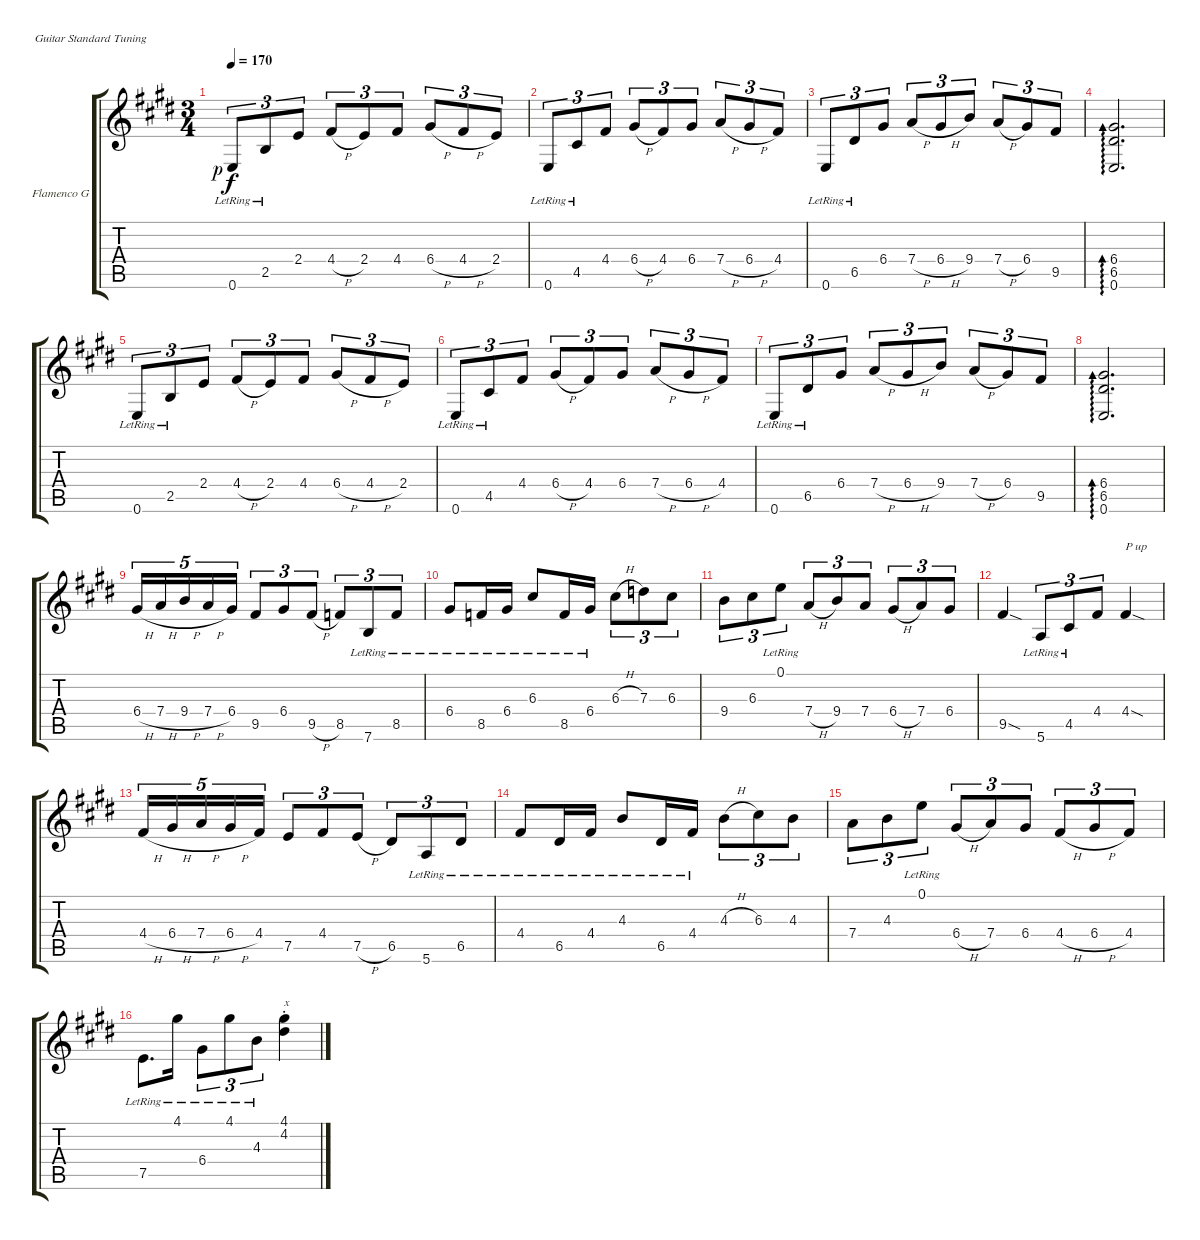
\defaultSystemsLayout 4
\bracketExtendMode groupsimilarinstruments
\firstSystemTrackNameOrientation horizontal
\otherSystemsTrackNameOrientation horizontal
\track ("Flamenco Guitar" "Flamenco G") {instrument acousticguitarnylon}
\staff {score tabs}
\tuning (E4 B3 G3 D3 A2 E2)
\ts (3 4)
\tempo 170
\clef g2
\ks e
0.6{lr rf 1}.8{tu (3 2) dy f instrument acousticguitarnylon} 2.5{lr}.8{tu (3 2)} 2.4.8{tu (3 2)} 4.4{h}.8{tu (3 2)} 2.4.8{tu (3 2)} 4.4.8{tu (3 2)} 6.4{h}.8{tu (3 2)} 4.4{h}.8{tu (3 2)} 2.4.8{tu (3 2)} |
0.6{lr}.8{tu (3 2)} 4.5{lr}.8{tu (3 2)} 4.4.8{tu (3 2)} 6.4{h}.8{tu (3 2)} 4.4.8{tu (3 2)} 6.4.8{tu (3 2)} 7.4{h}.8{tu (3 2)} 6.4{h}.8{tu (3 2)} 4.4.8{tu (3 2)} |
0.6{lr}.8{tu (3 2)} 6.5{lr}.8{tu (3 2)} 6.4.8{tu (3 2)} 7.4{h}.8{tu (3 2)} 6.4{h}.8{tu (3 2)} 9.4.8{tu (3 2)} 7.4{h}.8{tu (3 2)} 6.4.8{tu (3 2)} 9.5.8{tu (3 2)} |
(0.6 6.5 6.4).2{d ad 0} |
0.6{lr}.8{tu (3 2)} 2.5{lr}.8{tu (3 2)} 2.4.8{tu (3 2)} 4.4{h}.8{tu (3 2)} 2.4.8{tu (3 2)} 4.4.8{tu (3 2)} 6.4{h}.8{tu (3 2)} 4.4{h}.8{tu (3 2)} 2.4.8{tu (3 2)} |
0.6{lr}.8{tu (3 2)} 4.5{lr}.8{tu (3 2)} 4.4.8{tu (3 2)} 6.4{h}.8{tu (3 2)} 4.4.8{tu (3 2)} 6.4.8{tu (3 2)} 7.4{h}.8{tu (3 2)} 6.4{h}.8{tu (3 2)} 4.4.8{tu (3 2)} |
0.6{lr}.8{tu (3 2)} 6.5{lr}.8{tu (3 2)} 6.4.8{tu (3 2)} 7.4{h}.8{tu (3 2)} 6.4{h}.8{tu (3 2)} 9.4.8{tu (3 2)} 7.4{h}.8{tu (3 2)} 6.4.8{tu (3 2)} 9.5.8{tu (3 2)} |
(0.6 6.5 6.4).2{d ad 0} |
6.4{h}.16{tu (5 4)} 7.4{h}.16{tu (5 4)} 9.4{h}.16{tu (5 4)} 7.4{h}.16{tu (5 4)} 6.4.16{tu (5 4)} 9.5.8{tu (3 2)} 6.4.8{tu (3 2)} 9.5{h}.8{tu (3 2)} 8.5.8{tu (3 2)} 7.6{lr}.8{tu (3 2)} 8.5{lr}.8{tu (3 2)} |
6.4{lr}.8 8.5{lr}.16 6.4{lr}.16 6.3{lr}.8 8.5{lr}.16 6.4{lr}.16 6.3{h}.8{tu (3 2)} 7.3.8{tu (3 2)} 6.3.8{tu (3 2)} |
9.4.8{tu (3 2)} 6.3.8{tu (3 2)} 0.1{lr}.8{tu (3 2)} 7.4{h}.8{tu (3 2)} 9.4.8{tu (3 2)} 7.4.8{tu (3 2)} 6.4{h}.8{tu (3 2)} 7.4.8{tu (3 2)} 6.4.8{tu (3 2)} |
9.5{sod}.4 5.6{lr}.8{tu (3 2)} 4.5{lr}.8{tu (3 2)} 4.4.8{tu (3 2)} 4.4{sod}.4{txt "P up"} |
4.4{h}.16{tu (5 4)} 6.4{h}.16{tu (5 4)} 7.4{h}.16{tu (5 4)} 6.4{h}.16{tu (5 4)} 4.4.16{tu (5 4)} 7.5.8{tu (3 2)} 4.4.8{tu (3 2)} 7.5{h}.8{tu (3 2)} 6.5.8{tu (3 2)} 5.6{lr}.8{tu (3 2)} 6.5{lr}.8{tu (3 2)} |
4.4{lr}.8 6.5{lr}.16 4.4{lr}.16 4.3{lr}.8 6.5{lr}.16 4.4{lr}.16 4.3{h}.8{tu (3 2)} 6.3.8{tu (3 2)} 4.3.8{tu (3 2)} |
7.4.8{tu (3 2)} 4.3.8{tu (3 2)} 0.1{lr}.8{tu (3 2)} 6.4{h}.8{tu (3 2)} 7.4.8{tu (3 2)} 6.4.8{tu (3 2)} 4.4{h}.8{tu (3 2)} 6.4{h}.8{tu (3 2)} 4.4.8{tu (3 2)} |
7.5{lr}.8{d} 4.1{lr}.16 6.4{lr}.8{tu (3 2)} 4.1{lr}.8{tu (3 2)} 4.3{lr}.8{tu (3 2)} (4.2 4.1{st}).4{txt "x"}
